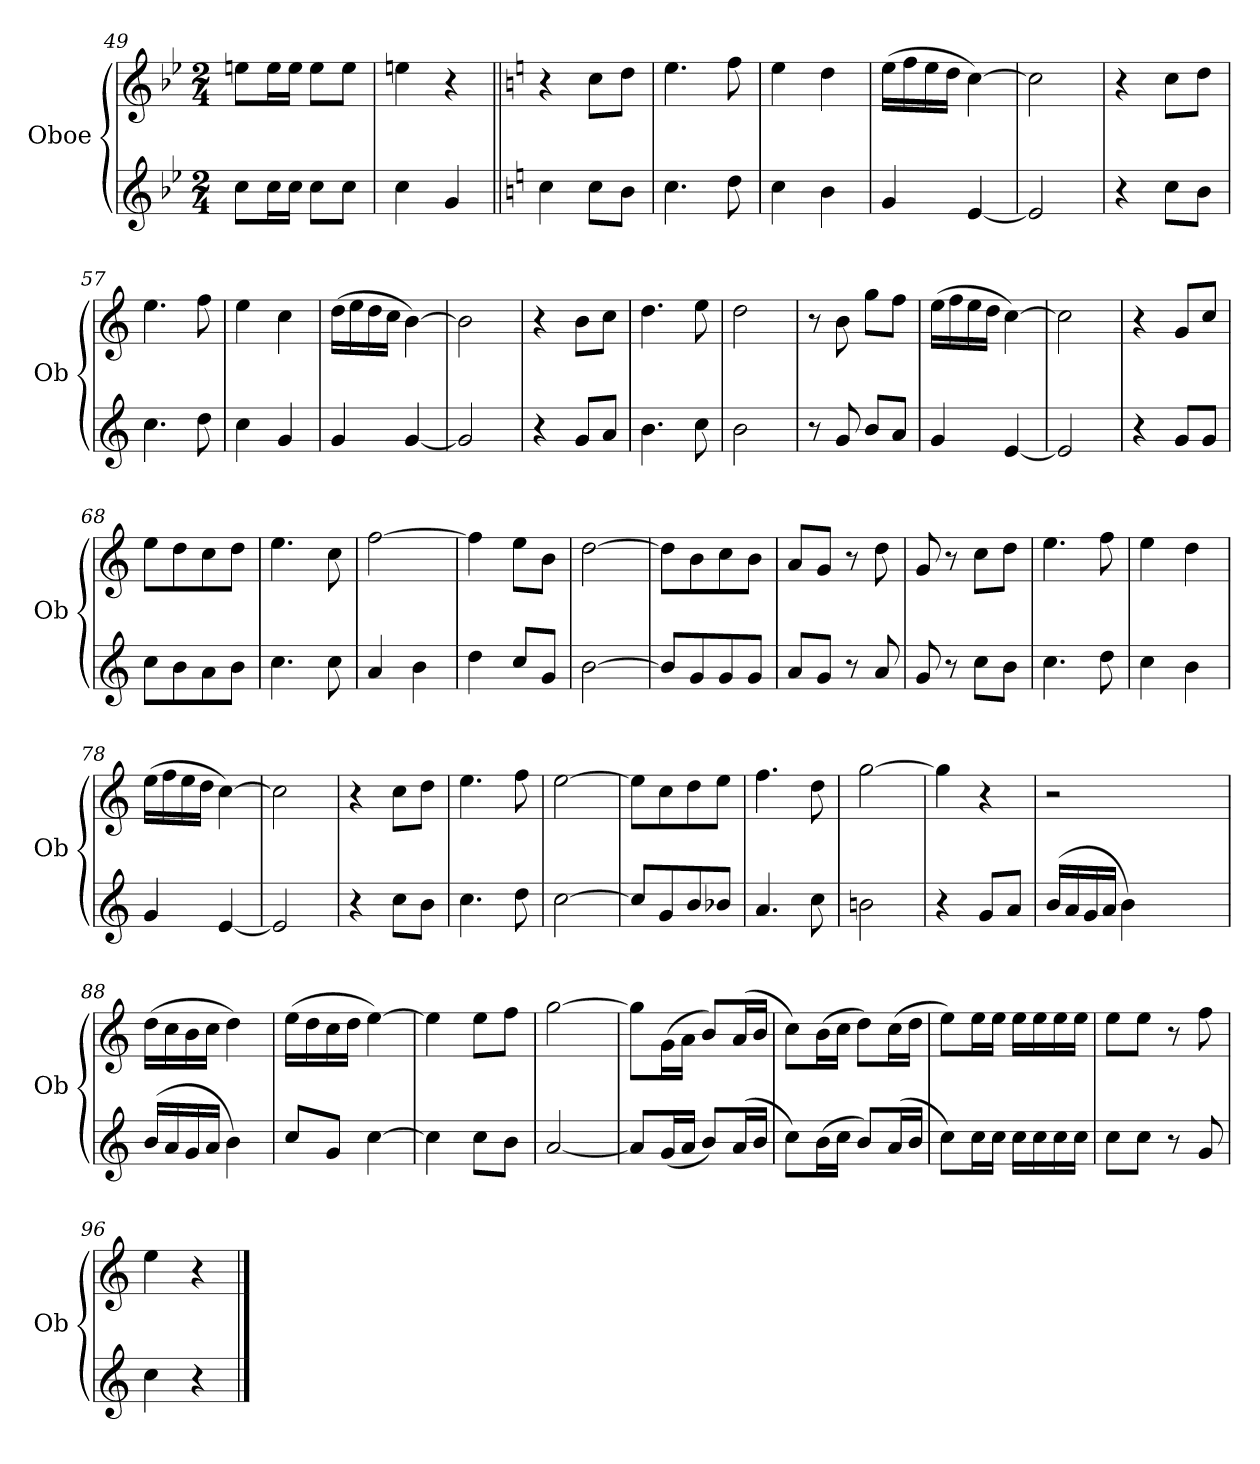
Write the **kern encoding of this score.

**kern	**kern
*part2	*part1
*staff2	*staff1
*I"Oboe	*I"Oboe
*I'Ob	*I'Ob
*clefG2	*clefG2
*k[b-e-]	*k[b-e-]
*M2/4	*M2/4
=49	=49
8cc\L	8een\L
16cc\L	16ee\L
16cc\JJ	16ee\JJ
8cc\L	8ee\L
8cc\J	8ee\J
=50	=50
4cc\	4een\
4g/	4r
=51||	=51||
*k[]	*k[]
4cc\	4r
8cc\L	8cc\L
8b\J	8dd\J
=52	=52
4.cc\	4.ee\
8dd\	8ff\
=53	=53
4cc\	4ee\
4b\	4dd\
=54	=54
4g/	(>16ee\LL
.	16ff\
.	16ee\
.	16dd\JJ
[4e/	[4cc\)
=55	=55
2e/]	2cc\]
!!LO:LB:g=z
=56	=56
4r	4r
8cc\L	8cc\L
8b\J	8dd\J
=57	=57
4.cc\	4.ee\
8dd\	8ff\
=58	=58
4cc\	4ee\
4g/	4cc\
=59	=59
4g/	(>16dd\LL
.	16ee\
.	16dd\
.	16cc\JJ
[4g/	[4b\)
=60	=60
2g/]	2b\]
=61	=61
4r	4r
8g/L	8b\L
8a/J	8cc\J
=62	=62
4.b\	4.dd\
8cc\	8ee\
=63	=63
2b\	2dd\
=64	=64
8r	8r
8g/	8b\
8b/L	8gg\L
8a/J	8ff\J
=65	=65
4g/	(>16ee\LL
.	16ff\
.	16ee\
.	16dd\JJ
[4e/	[4cc\)
=66	=66
2e/]	2cc\]
=67	=67
4r	4r
8g/L	8g/L
8g/J	8cc/J
=68	=68
8cc\L	8ee\L
8b\	8dd\
8a\	8cc\
8b\J	8dd\J
!!LO:PB:g=z
=69	=69
4.cc\	4.ee\
8cc\	8cc\
=70	=70
4a/	[2ff\
4b\	.
=71	=71
4dd\	4ff\]
8cc/L	8ee\L
8g/J	8b\J
=72	=72
[2b\	[2dd\
=73	=73
8b/L]	8dd\L]
8g/	8b\
8g/	8cc\
8g/J	8b\J
=74	=74
8a/L	8a/L
8g/J	8g/J
8r	8r
8a/	8dd\
=75	=75
8g/	8g/
8r	8r
8cc\L	8cc\L
8b\J	8dd\J
=76	=76
4.cc\	4.ee\
8dd\	8ff\
=77	=77
4cc\	4ee\
4b\	4dd\
=78	=78
4g/	(>16ee\LL
.	16ff\
.	16ee\
.	16dd\JJ
[4e/	[4cc\)
=79	=79
2e/]	2cc\]
=80	=80
4r	4r
8cc\L	8cc\L
8b\J	8dd\J
=81	=81
4.cc\	4.ee\
8dd\	8ff\
=82	=82
[2cc\	[2ee\
!!LO:LB:g=z
=83	=83
8cc/L]	8ee\L]
8g/	8cc\
8b/	8dd\
8b-X/J	8ee\J
=84	=84
4.a/	4.ff\
8cc\	8dd\
=85	=85
2bni\	[2gg\
=86	=86
4r	4gg\]
8g/L	4r
8a/J	.
=87	=87
(>16b/LL	2r
16a/	.
16g/	.
16a/JJ	.
4b\)	.
2ryy	2ryy
=88	=88
(>16b/LL	(>16dd\LL
16a/	16cc\
16g/	16b\
16a/JJ	16cc\JJ
4b\)	4dd\)
=89	=89
8cc/L	(>16ee\LL
.	16dd\
8g/J	16cc\
.	16dd\JJ
[4cc\	[4ee\)
=90	=90
4cc\]	4ee\]
8cc\L	8ee\L
8b\J	8ff\J
=91	=91
[2a/	[2gg\
=92	=92
8a/L]	8gg\L]
(<16g/L	(>16g\L
16a/JJ	16a\JJ
8b/L)	8b/L)
(<16a/L	(<16a/L
16b/JJ	16b/JJ
=93	=93
8cc\L)	8cc\L)
(>16b\L	(>16b\L
16cc\JJ	16cc\JJ
8b/L)	8dd\L)
(<16a/L	(>16cc\L
16b/JJ	16dd\JJ
!!LO:LB:g=z
=94	=94
8cc\L)	8ee\L)
16cc\L	16ee\L
16cc\JJ	16ee\JJ
16cc\LL	16ee\LL
16cc\	16ee\
16cc\	16ee\
16cc\JJ	16ee\JJ
=95	=95
8cc\L	8ee\L
8cc\J	8ee\J
8r	8r
8g/	8ff\
=96	=96
4cc\	4ee\
4r	4r
==	==
*-	*-
